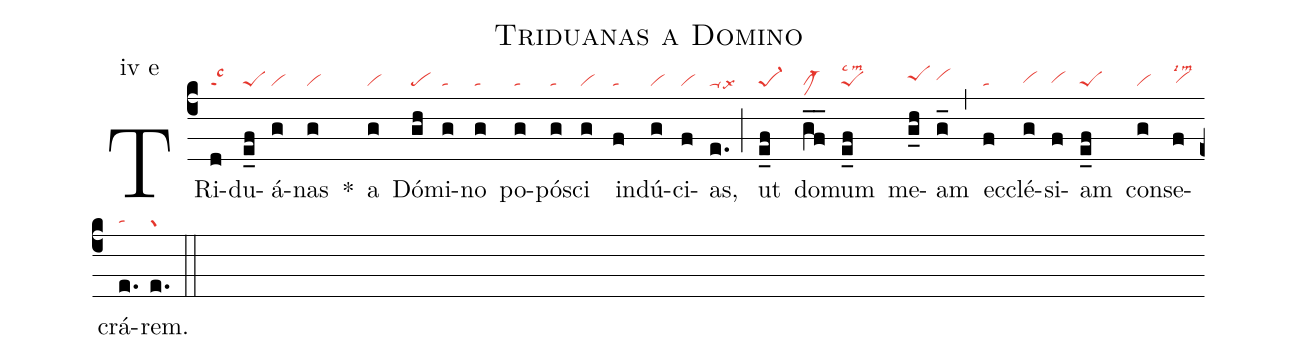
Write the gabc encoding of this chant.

name: Triduanas a Domino;
annotation: iv e;
mode: 4;
nabc-lines: 1;
%%
(c4)
TRi(d|talsc3)du(e_f|peS)á(g|vi)nas(g|vi) *()
a(g|vi) Dó(gh|pe)mi(g|ta)no(g|ta) po(g|ta)pó(g|ta)sci(g|vi) in(f|ta)dú(g|vi)ci(f|vi)as,(e.|ta-lsx6) (;)
ut(e_f|pe-1) do(g_f_|clM-)mum(e_f|peSlsc2lsm2) me(g_h|peShh)am(g_|vihh) (,)
ec(f|ta)clé(g|vihg)si(f|vihg)am(e_f|peS) con(g|vi)se(f|vihglsi2lsm2)crá(e.|ta)rem.(e.|gr) (::)
